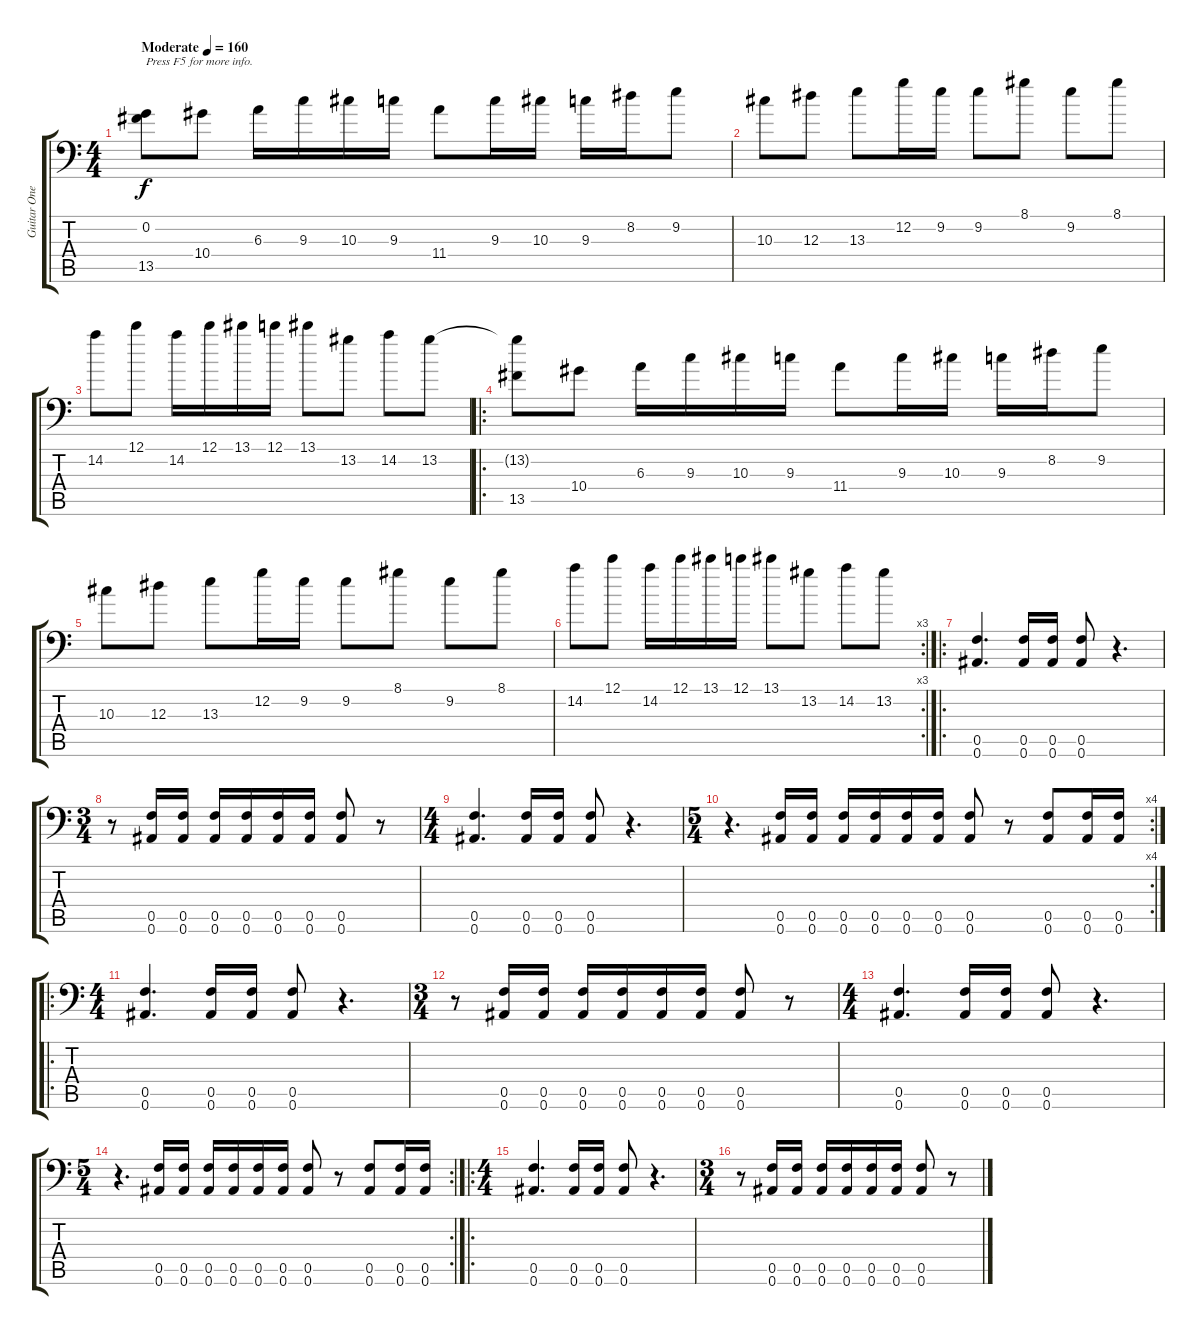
\track ("Guitar One" "Guitar One") {instrument distortionguitar}
\staff {score tabs}
\tuning (C4 G3 Eb3 Bb2 F2 Bb1) {hide}
\ts (4 4)
\tempo (160 "Moderate")
\clef f4
\ks c
(0.2 13.5).8{txt "Press F5 for more info." dy f instrument distortionguitar} 10.4.8 6.3.16 9.3.16 10.3.16 9.3.16 11.4.8 9.3.16 10.3.16 9.3.16 8.2.16 9.2.8 |
10.3.8 12.3.8 13.3.8 12.2.16 9.2.16 9.2.8 8.1.8 9.2.8 8.1.8 |
14.2.8 12.1.8 14.2.16 12.1.16 13.1.16 12.1.16 13.1.8 13.2.8 14.2.8 13.2.8 |
\ro
(13.2{t} 13.5).8 10.4.8 6.3.16 9.3.16 10.3.16 9.3.16 11.4.8 9.3.16 10.3.16 9.3.16 8.2.16 9.2.8 |
10.3.8 12.3.8 13.3.8 12.2.16 9.2.16 9.2.8 8.1.8 9.2.8 8.1.8 |
\rc 3
14.2.8 12.1.8 14.2.16 12.1.16 13.1.16 12.1.16 13.1.8 13.2.8 14.2.8 13.2.8 |
\ro
(0.5 0.6).4{d} (0.5 0.6).16 (0.5 0.6).16 (0.5 0.6).8 r.4{d} |
\ts (3 4)
r.8 (0.5 0.6).16 (0.5 0.6).16 (0.5 0.6).16 (0.5 0.6).16 (0.5 0.6).16 (0.5 0.6).16 (0.5 0.6).8 r.8 |
\ts (4 4)
(0.5 0.6).4{d} (0.5 0.6).16 (0.5 0.6).16 (0.5 0.6).8 r.4{d} |
\rc 4
\ts (5 4)
r.4{d} (0.5 0.6).16 (0.5 0.6).16 (0.5 0.6).16 (0.5 0.6).16 (0.5 0.6).16 (0.5 0.6).16 (0.5 0.6).8 r.8 (0.5 0.6).8 (0.5 0.6).16 (0.5 0.6).16 |
\ro
\ts (4 4)
(0.5 0.6).4{d} (0.5 0.6).16 (0.5 0.6).16 (0.5 0.6).8 r.4{d} |
\ts (3 4)
r.8 (0.5 0.6).16 (0.5 0.6).16 (0.5 0.6).16 (0.5 0.6).16 (0.5 0.6).16 (0.5 0.6).16 (0.5 0.6).8 r.8 |
\ts (4 4)
(0.5 0.6).4{d} (0.5 0.6).16 (0.5 0.6).16 (0.5 0.6).8 r.4{d} |
\rc 2
\ts (5 4)
r.4{d} (0.5 0.6).16 (0.5 0.6).16 (0.5 0.6).16 (0.5 0.6).16 (0.5 0.6).16 (0.5 0.6).16 (0.5 0.6).8 r.8 (0.5 0.6).8 (0.5 0.6).16 (0.5 0.6).16 |
\ro
\ts (4 4)
(0.5 0.6).4{d} (0.5 0.6).16 (0.5 0.6).16 (0.5 0.6).8 r.4{d} |
\ts (3 4)
r.8 (0.5 0.6).16 (0.5 0.6).16 (0.5 0.6).16 (0.5 0.6).16 (0.5 0.6).16 (0.5 0.6).16 (0.5 0.6).8 r.8
